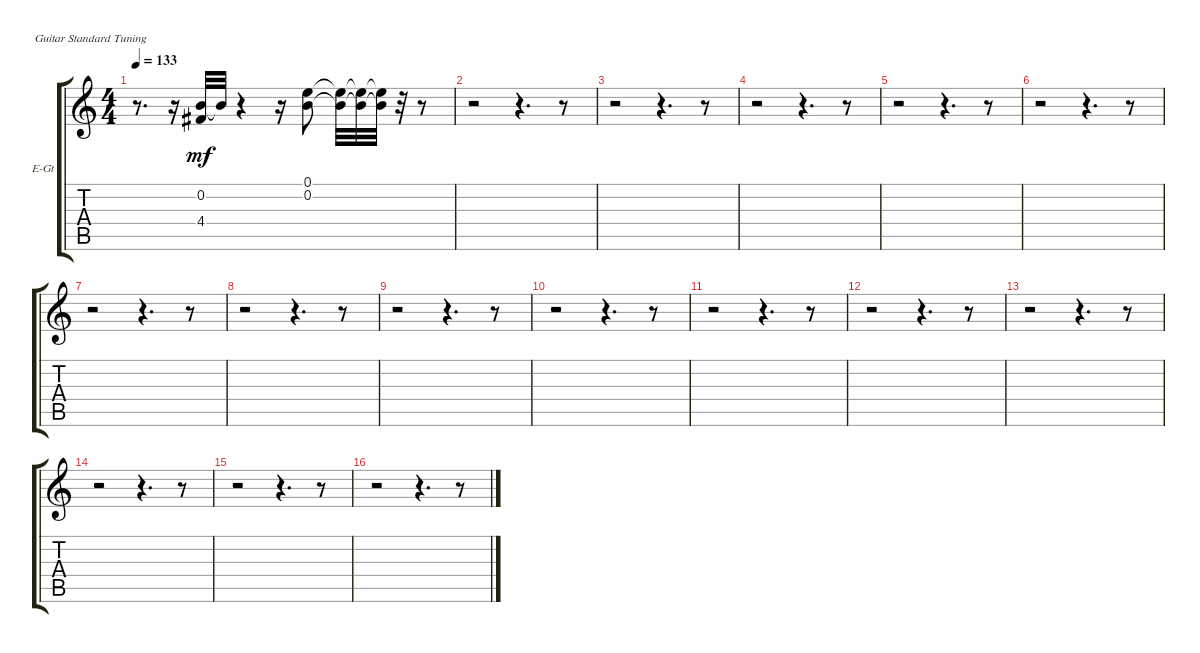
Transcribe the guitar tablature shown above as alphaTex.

\defaultSystemsLayout 4
\bracketExtendMode groupsimilarinstruments
\firstSystemTrackNameOrientation horizontal
\otherSystemsTrackNameOrientation horizontal
\track ("Electric Guitar (Drive)" "E-Gt") {instrument overdrivenguitar}
\staff {score tabs}
\tuning (E4 B3 G3 D3 A2 E2)
\ts (4 4)
\tempo 133
\clef g2
\ks c
r.8{d dy mf} r.16 (0.2 4.4).32 0.2{t}.32 r.4 r.16 (0.1 0.2).8 (0.1{t} 0.2{t}).32 (0.1{t} 0.2{t}).32 (0.1{t} 0.2{t}).32 r.32 r.8 |
r.2 r.4{d} r.8 |
r.2 r.4{d} r.8 |
r.2 r.4{d} r.8 |
r.2 r.4{d} r.8 |
r.2 r.4{d} r.8 |
r.2 r.4{d} r.8 |
r.2 r.4{d} r.8 |
r.2 r.4{d} r.8 |
r.2 r.4{d} r.8 |
r.2 r.4{d} r.8 |
r.2 r.4{d} r.8 |
r.2 r.4{d} r.8 |
r.2 r.4{d} r.8 |
r.2 r.4{d} r.8 |
r.2 r.4{d} r.8
